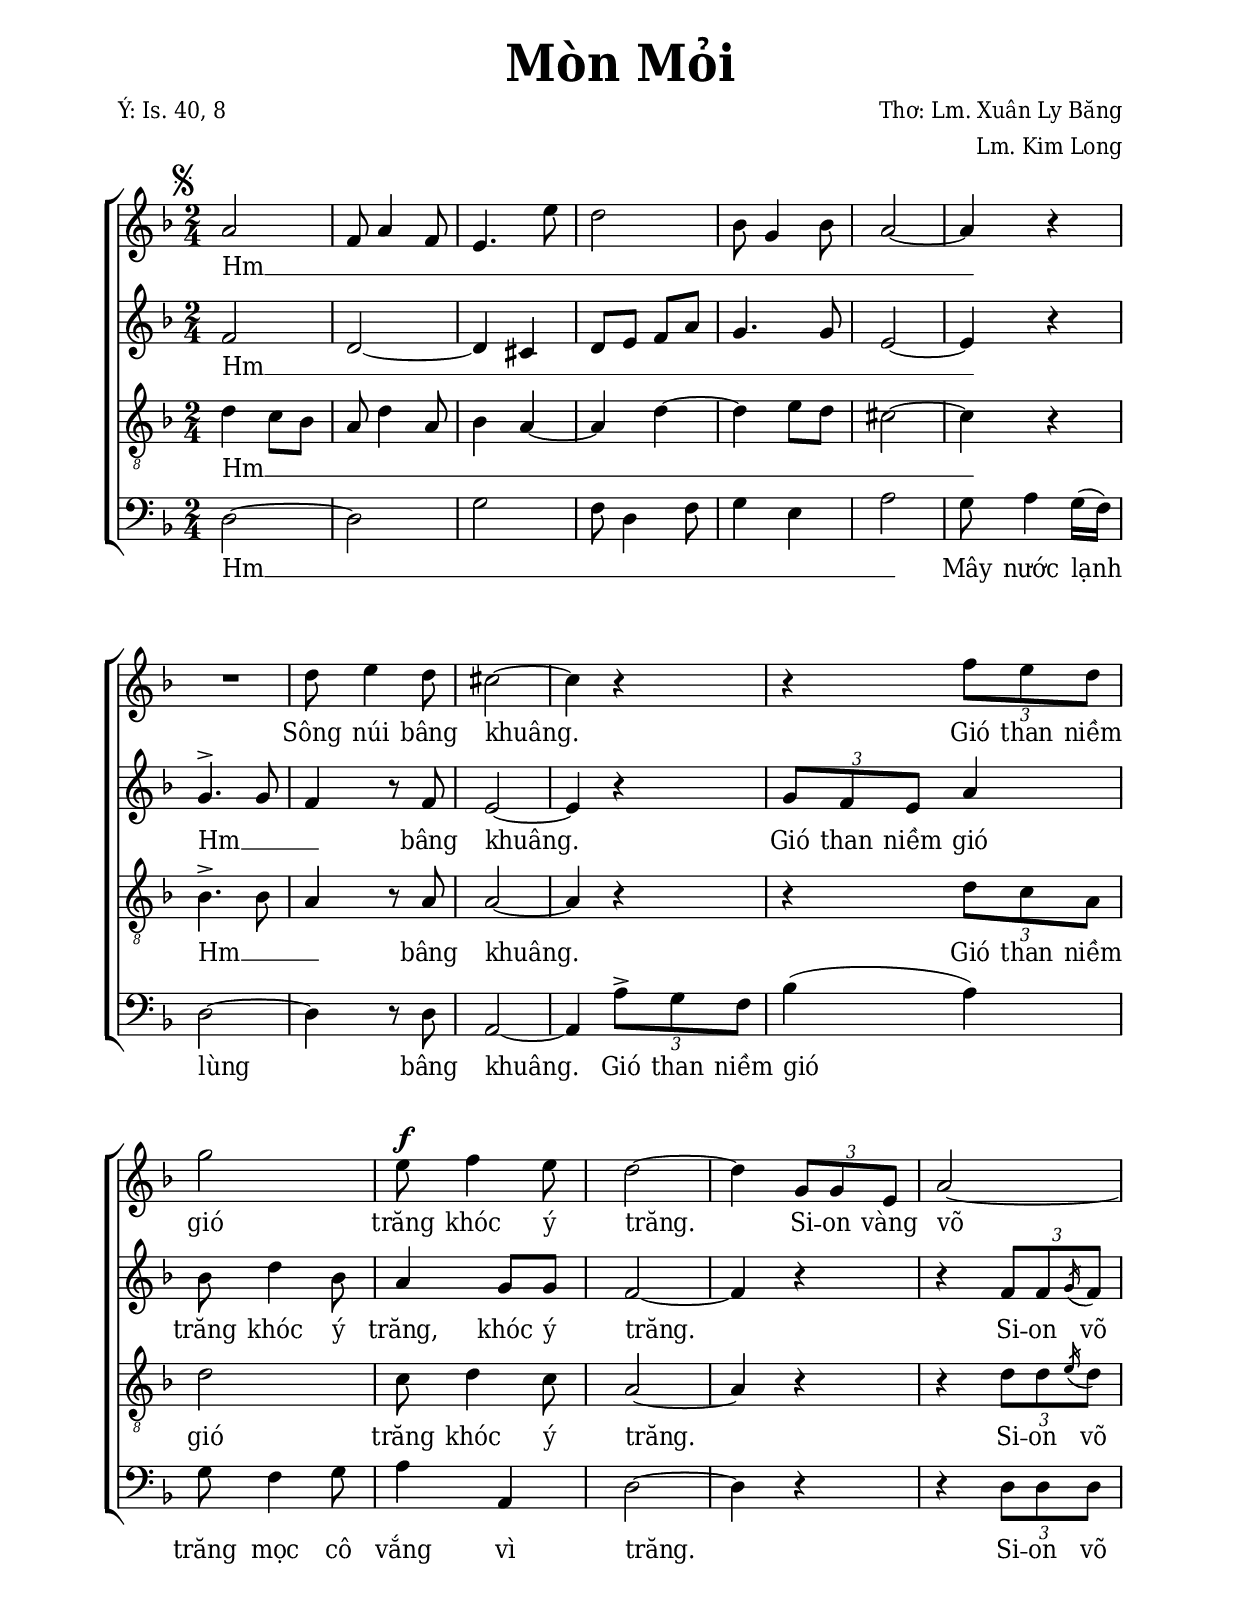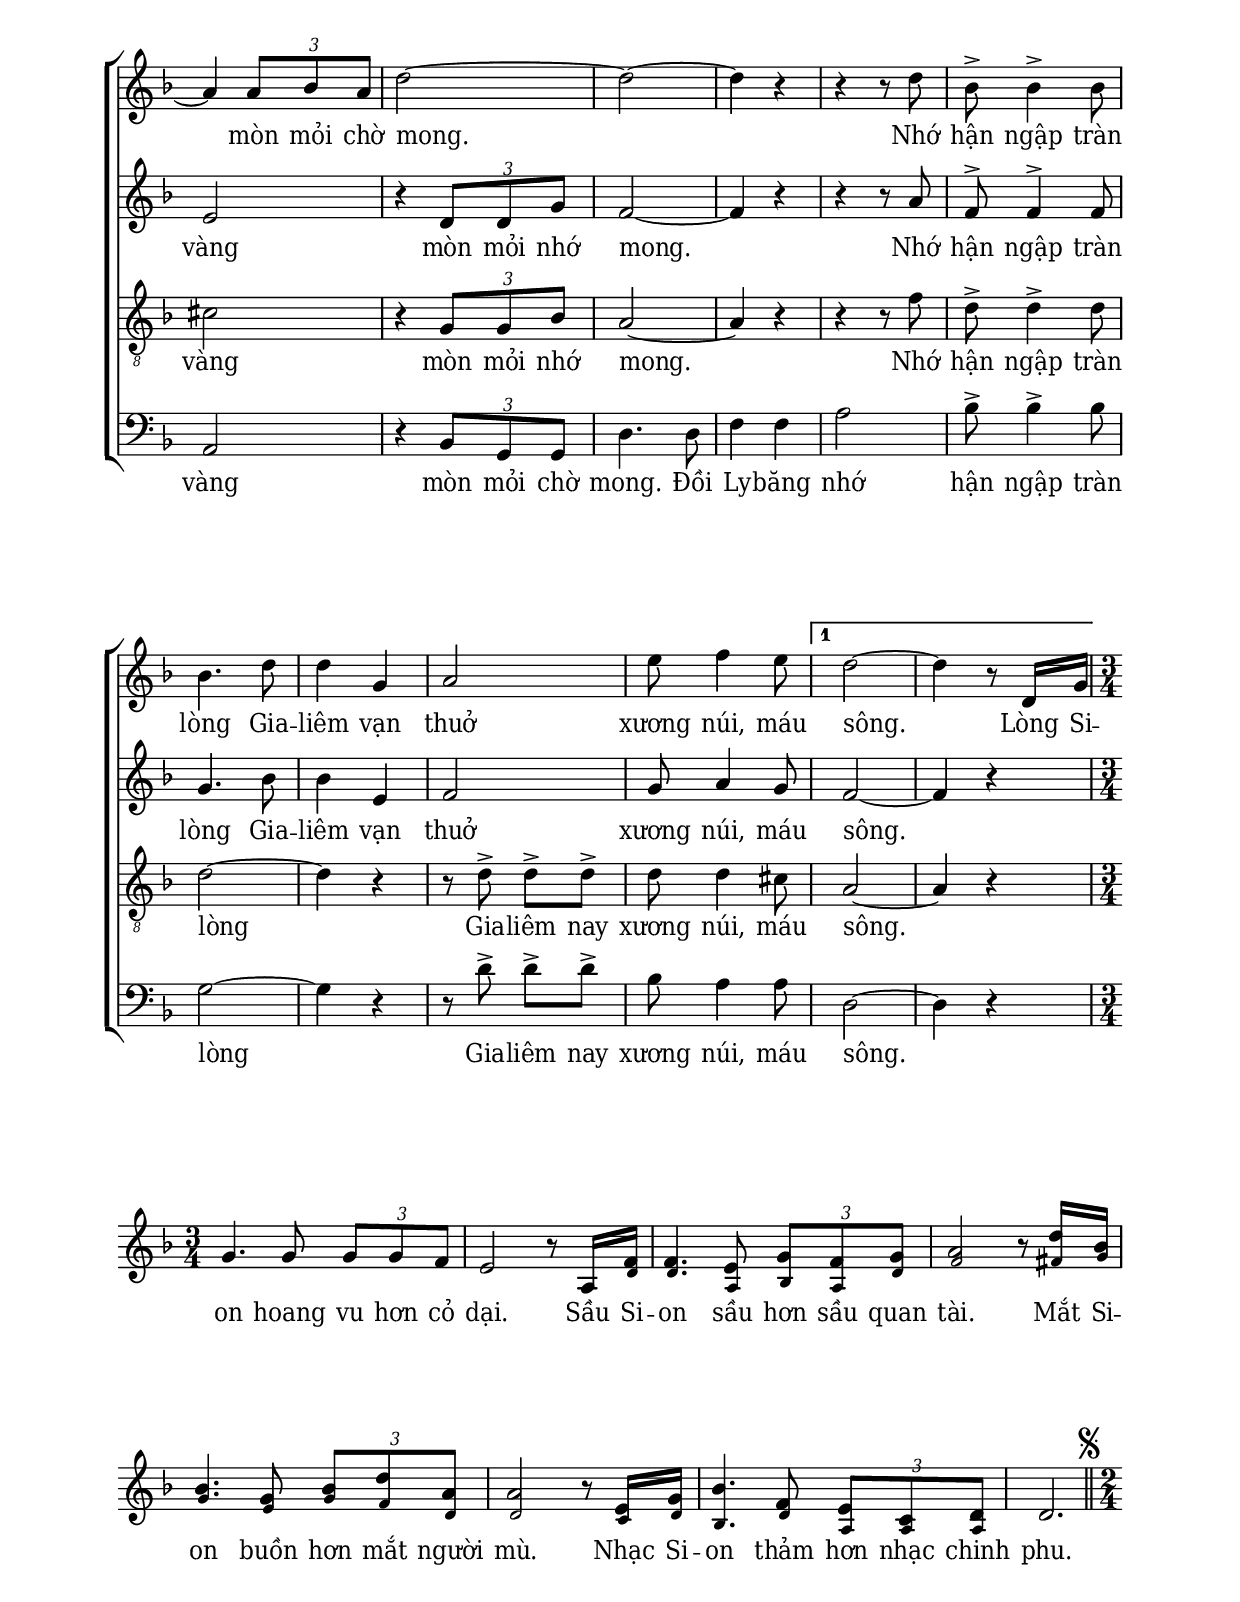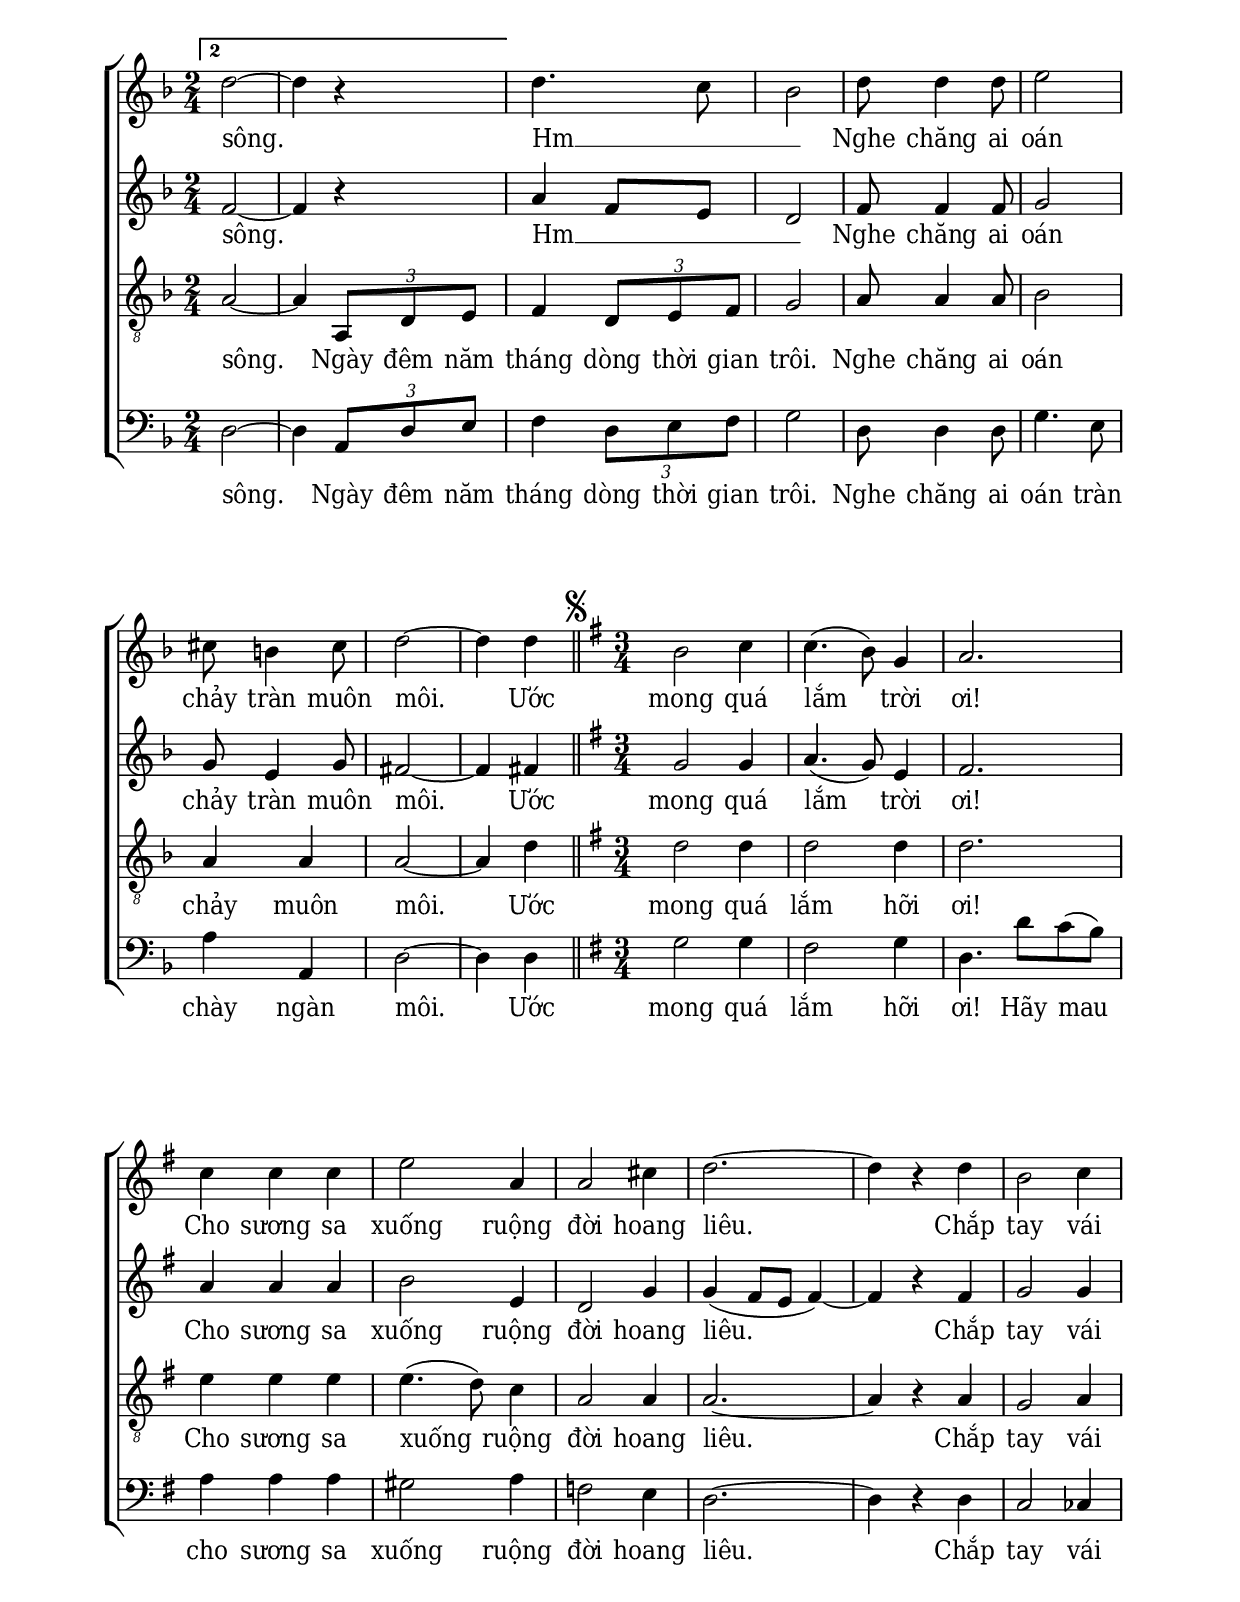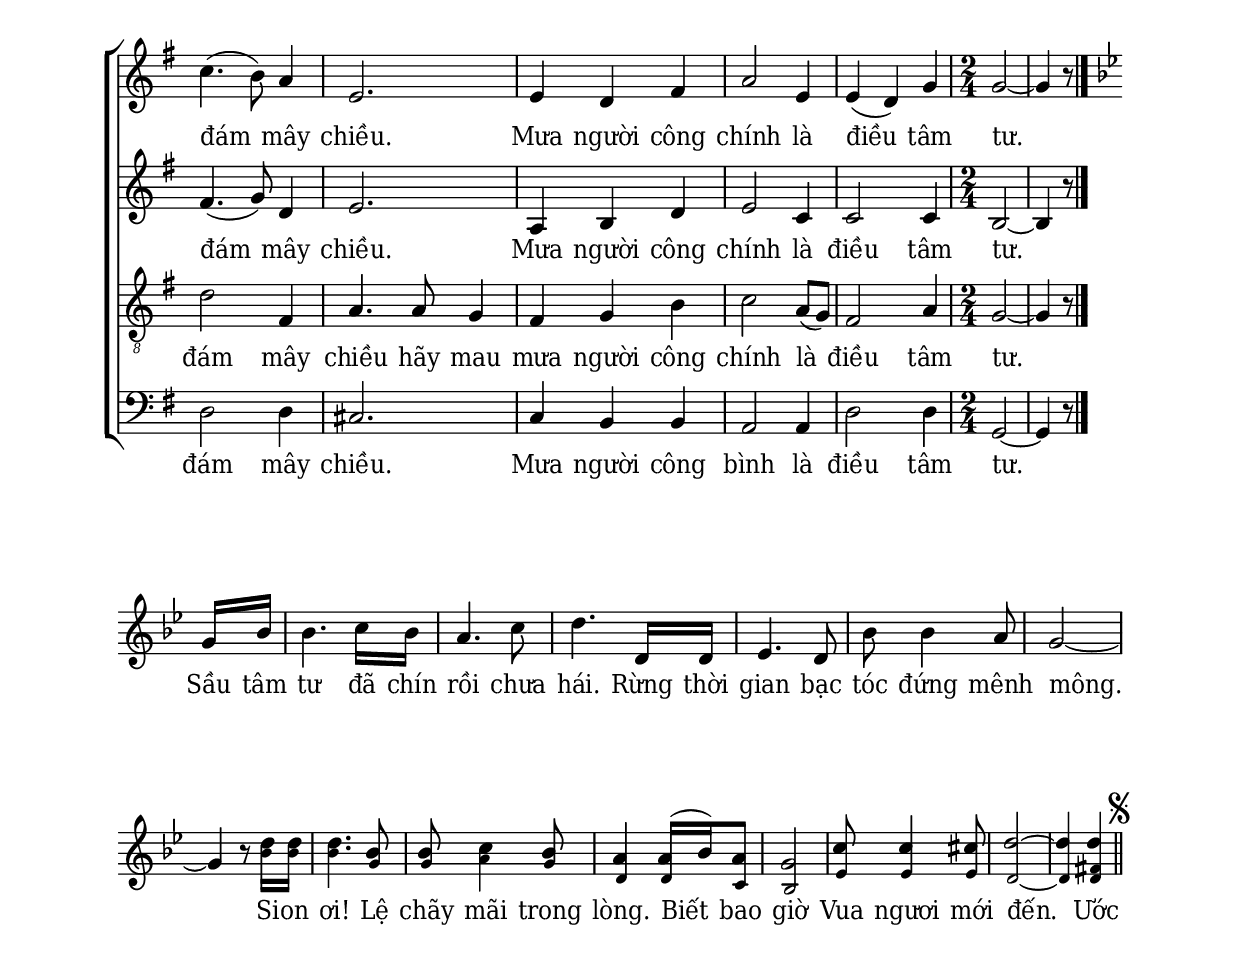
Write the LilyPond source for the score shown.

% Cài đặt chung
\version "2.22.1"
\include "english.ly"

\header {
  title = \markup { \fontsize #3 "Mòn Mỏi" }
  poet = "Ý: Is. 40, 8"
  composer = "Thơ: Lm. Xuân Ly Băng"
  arranger = "Lm. Kim Long"
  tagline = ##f
}

% Đổi kích thước nốt cho bè phụ
notBePhu =
#(define-music-function (font-size music) (number? ly:music?)
   (for-some-music
     (lambda (m)
       (if (music-is-of-type? m 'rhythmic-event)
           (begin
             (set! (ly:music-property m 'tweaks)
                   (cons `(font-size . ,font-size)
                         (ly:music-property m 'tweaks)))
             #t)
           #f))
     music)
   music)

% Nhạc
nhacDiepKhucSop = \relative c'' {
  \set Staff.printKeyCancellation = ##f
  \once \override Score.RehearsalMark.font-size = #0.1
  \mark \markup { \musicglyph #"scripts.segno" }
  a2 |
  f8 a4 f8 |
  e4. e'8 |
  d2 |
  bf8 g4 bf8 |
  a2 ~ |
  a4 r |
  R2
  d8 e4 d8 |
  cs2 ~ |
  cs4 r |
  r \tuplet 3/2 { f8 e d } |
  g2 |
  e8 ^\f f4 e8 |
  d2 ~ |
  d4 \tuplet 3/2 { g,8 g e } |
  a2 ~ |
  a4 \tuplet 3/2 { a8 bf a } |
  d2 ~ |
  d ~ |
  d4 r |
  r r8 d |
  bf ^> bf4 ^> bf8 |
  bf4. d8 |
  d4 g, |
  a2 |
  e'8 f4 e8 |
  \set Score.repeatCommands = #'((volta "1"))
  d2 ~ |
  d4 r8 d,16 g |
  \set Score.repeatCommands = #'((volta #f))
  \break
  
  \time 3/4
  g4. g8 \tuplet 3/2 { g g f } |
  e2 r8
  a,16
  <<
    {
      f' |
      f4. e8 \tuplet 3/2 { g8 f g } |
      a2 r8 d16 bf |
      bf4. g8 \tuplet 3/2 { bf d a } |
      a2 r8 e16 g |
      bf4. f8 \tuplet 3/2 { e c d }
    }
    \notBePhu -2 {
      d16 |
      d4. a8 \tuplet 3/2 { bf a d } |
      f2 r8 fs16 g |
      g4. e8 \tuplet 3/2 { g f d } |
      d2 r8 c16 d |
      bf4. d8 \tuplet 3/2 { a8 a a }
    }
  >>
  \once \override Score.RehearsalMark.font-size = #0.1
  \tweak extra-offset #'(8 . 0)
  \mark \markup { \musicglyph #"scripts.segno" }
  d2.
  \bar "||" 
  \break
  
  \time 2/4
  \set Score.repeatCommands = #'((volta "2"))
  d'2 ~ |
  d4 r |
  \set Score.repeatCommands = #'((volta #f))
  d4. c8 |
  bf2 |
  d8 d4 d8 |
  e2 |
  cs8 b!4 cs8 |
  d2 ~ |
  d4 d \bar "||"
  \once \override Score.RehearsalMark.font-size = #0.1
  \mark \markup { \musicglyph #"scripts.segno" }
  
  \time 3/4
  \key g \major
  b2 c4 |
  c4. (b8) g4 |
  a2. |
  c4 c c |
  e2 a,4 |
  a2 cs4 |
  d2. ~ |
  d4 r d |
  b2 c4 |
  c4. (b8) a4 |
  e2. |
  e4 d fs |
  a2 e4 |
  e (d) g |
  
  \time 2/4
  g2 ~ |
  g4 r8 \bar "|." \break
  
  \key bf \major
  g16 bf |
  bf4. c16 bf |
  a4. c8 |
  d4. d,16 d |
  ef4. d8 |
  bf' bf4 a8 |
  g2 ~ |
  g4 r8
  <<
    {
      d'16 d |
      d4. bf8 |
      bf c4 bf8 |
      a4 a16 ^([bf) a8] |
      g2 |
      c8 c4 cs8 |
      d2 ~ |
      d4 d
    }
    \notBePhu -2 {
      bf16 bf |
      bf4. g8 |
      g a4 g8 |
      d4 d8 [c] |
      bf2 |
      ef8 ef4 ef8 |
      d2 ~ |
      d4 <fs d>
    }
  >>
  \once \override Score.RehearsalMark.font-size = #0.1
  \mark \markup { \musicglyph #"scripts.segno" }
  \bar "||"
}

nhacDiepKhucAlto = \relative c' {
  \set Staff.printKeyCancellation = ##f
  f2 |
  d2 ~ |
  d4 cs |
  d8 e f a |
  g4. g8 |
  e2 ~ |
  e4 r |
  g4. ^> g8 |
  f4 r8 f |
  e2 ~ |
  e4 r |
  \tuplet 3/2 { g8 f e } a4 |
  bf8 d4 bf8 |
  a4 g8 g |
  f2 ~ |
  f4 r |
  r \tuplet 3/2 { f8 f \slashedGrace { g16 ( } f8) } |
  e2 |
  r4 \tuplet 3/2 { d8 d g } |
  f2 ~ |
  f4 r |
  r r8 a |
  f8 ^> f4 ^> f8 |
  g4. bf8 |
  bf4 e, |
  f2 |
  g8 a4 g8 |
  f2 ~ |
  f4 r
  
  \time 3/4
  R2.*8
  
  \time 2/4
  f2 ~ |
  f4 r |
  a f8 e |
  d2 |
  f8 f4 f8 |
  g2 |
  g8 e4 g8 |
  fs2 ~ |
  fs4 fs |
  
  \time 3/4
  \key g \major
  g2 g4 |
  a4. (g8) e4 |
  fs2. |
  a4 a a |
  b2 e,4 |
  d2 g4 |
  g (fs8 e fs4) ~ |
  fs r fs |
  g2 g4 |
  fs4. (g8) d4 |
  e2. |
  a,4 b d |
  e2 c4 |
  c2 c4 |
  
  \time 2/4
  b2 ~ |
  b4 r8
}

nhacDiepKhucTenor = \relative c' {
  \set Staff.printKeyCancellation = ##f
  d4 c8 bf |
  a d4 a8 |
  bf4 a ~ |
  a d ~ |
  d e8 d |
  cs2 ~ |
  cs4 r |
  bf4. ^> bf8 |
  a4 r8 a |
  a2 ~ |
  a4 r |
  r \tuplet 3/2 { d8 c a } |
  d2 |
  c8 d4 c8 |
  a2 ~ |
  a4 r |
  r \tuplet 3/2 { d8 d \slashedGrace { e16 (} d8) } |
  cs2 |
  r4 \tuplet 3/2 { g8 g bf } |
  a2 ~ |
  a4 r |
  r r8 f' |
  d ^> d4 ^> d8 |
  d2 ~ |
  d4 r |
  r8 d ^> d ^> d ^> |
  d d4 cs8 |
  a2 ~ |
  a4 r |
  
  \time 3/4
  R2.*8
  
  \time 2/4
  a2 ~ |
  a4 \tuplet 3/2 { a,8 d e } |
  f4 \tuplet 3/2 { d8 e f } |
  g2 |
  a8 a4 a8 |
  bf2 |
  a4 a |
  a2 ~ |
  a4 d |
  
  \time 3/4
  \key g \major
  d2 d4 |
  d2 d4 |
  d2. |
  e4 e e |
  e4. (d8) c4 |
  a2 a4 |
  a2. ~ |
  a4 r a |
  g2 a4 |
  d2 fs,4 |
  a4. a8 g4 |
  fs4 g b |
  c2 a8 (g) |
  fs2 a4 |
  
  \time 2/4 g2 ~ |
  g4 r8
}

nhacDiepKhucBas = \relative c {
  \set Staff.printKeyCancellation = ##f
  d2 ~ |
  d |
  g |
  f8 d4 f8 |
  g4 e |
  a2 |
  g8 a4 g16 (f) |
  d2 ~ |
  d4 r8 d |
  a2 ~ |
  a4 \tuplet 3/2 { a'8 ^> g f } |
  bf4 (a) |
  g8 f4 g8 |
  a4 a, |
  d2 ~ |
  d4 r |
  r \tuplet 3/2 { d8 d d } |
  a2 |
  r4 \tuplet 3/2 { bf8 g g } |
  d'4. d8 |
  f4 f |
  a2 |
  bf8 ^> bf4 ^> bf8 |
  g2 ~ |
  g4 r |
  r8 d' ^> d ^> d ^> |
  bf8 a4 a8 |
  d,2 ~ |
  d4 r |
  
  \time 3/4
  R2.*8
  
  \time 2/4
  d2 ~ |
  d4 \tuplet 3/2 { a8 d e } |
  f4 \tuplet 3/2 { d8 e f } |
  g2 |
  d8 d4 d8 |
  g4. e8 |
  a4 a, |
  d2 ~ |
  d4 d |
  
  \time 3/4
  \key g \major
  g2 g4 |
  fs2 g4 |
  d4. d'8 c (b) |
  a4 a a |
  gs2 a4 |
  f!2 e4 |
  d2. ~ |
  d4 r d |
  c2 cf4 |
  d2 d4 |
  cs2. |
  c4 b b |
  a2 a4 |
  d2 d4 |
  
  \time 2/4
  g,2 ~ |
  g4 r8
}

% Lời
loiDiepKhucSop = \lyricmode {
  Hm __ \repeat unfold 10 { _ }
  Sông núi bâng khuâng.
  Gió than niềm gió trăng khóc ý trăng.
  Si -- on vàng võ mòn mỏi chờ mong.
  Nhớ hận ngập tràn lòng Gia -- liêm vạn thuở xương núi,
  máu sông.
  Lòng Si -- on hoang vu hơn cỏ dại.
  Sầu Si -- on sầu hơn sầu quan tài.
  Mắt Si -- on buồn hơn mắt người mù.
  Nhạc Si -- on thảm hơn nhạc chinh phu.
  sông.
  Hm __ \repeat unfold 2 { _ }
  Nghe chăng ai oán chảy tràn muôn môi.
  Ước mong quá lắm trời ơi!
  Cho sương sa xuống ruộng đời hoang liêu.
  Chắp tay vái đám mây chiều.
  Mưa người công chính là điều tâm tư.
  Sầu tâm tư đã chín rồi chưa hái.
  Rừng thời gian bạc tóc đứng mênh mông.
  Si -- on ơi! Lệ chãy mãi trong lòng.
  Biết bao giờ Vua ngươi mới đến. Ước
}

loiDiepKhucAlto = \lyricmode {
  Hm __ \repeat unfold 9 { _ }
  Hm __ _ _ bâng khuâng.
  Gió than niềm gió trăng khóc ý trăng, khóc ý trăng.
  Si -- on võ vàng mòn mỏi nhớ mong.
  Nhớ hận ngập tràn lòng Gia -- liêm vạn thuở xương núi, máu sông.
  sông.
  Hm __ \repeat unfold 3 { _ }
  Nghe chăng ai oán chảy tràn muôn môi.
  Ước mong quá lắm trời ơi!
  Cho sương sa xuống ruộng đời hoang liêu.
  Chắp tay vái đám mây chiều.
  Mưa người công chính là điều tâm tư.
}

loiDiepKhucTenor = \lyricmode {
  Hm __ \repeat unfold 11 { _ }
  Hm __ _ _ bâng khuâng.
  Gió than niềm gió trăng khóc ý trăng.
  Si -- on võ vàng mòn mỏi nhớ mong.
  Nhớ hận ngập tràn lòng Gia -- liêm nay xương núi, máu sông.
  sông.
  Ngày đêm năm tháng dòng thời gian trôi.
  Nghe chăng ai oán chảy muôn môi.
  Ước mong quá lắm hỡi ơi!
  Cho sương sa xuống ruộng đời hoang liêu.
  Chắp tay vái đám mây chiều
  hãy mau mưa người công chính là điều tâm tư.
}

loiDiepKhucBas = \lyricmode {
  Hm __ \repeat unfold 7 { _ }
  Mây nước lạnh lùng bâng khuâng.
  Gió than niềm gió trăng mọc cô vắng vì trăng.
  Si -- on võ vàng mòn mỏi chờ mong.
  Đồi Ly -- băng nhớ hận ngập tràn lòng Gia -- liêm
  nay xương núi, máu sông.
  sông.
  Ngày đêm năm tháng dòng thời gian trôi.
  Nghe chăng ai oán tràn chày ngàn môi.
  Ước mong quá lắm hỡi ơi!
  Hãy mau cho sương sa xuống ruộng đời hoang liêu.
  Chắp tay vái đám mây chiều.
  Mưa người công bình là điều tâm tư.
}

% Dàn trang
\paper {
  #(set-paper-size "a4")
  top-margin = 15\mm
  bottom-margin = 20\mm
  left-margin = 20\mm
  right-margin = 20\mm
  indent = #0
  #(define fonts
    (make-pango-font-tree
      "Deja Vu Serif Condensed"
      "Deja Vu Serif Condensed"
      "Deja Vu Serif Condensed"
      (/ 20 20)))
  print-page-number = #f
  %page-count = #4
  %ragged-bottom = ##f
}

TongNhip = {
  \key f \major \time 2/4
  \set Timing.beamExceptions = #'()
  \set Timing.baseMoment = #(ly:make-moment 1/4)
  \set Timing.beatStructure = #'(1 1)
}

\score {
  \new ChoirStaff <<
    \new Staff <<
        \clef treble
        \new Voice = beSop {
          \TongNhip \nhacDiepKhucSop
        }
      \new Lyrics \lyricsto beSop \loiDiepKhucSop
    >>
    \new Staff <<
        \clef treble
        \new Voice = beAlto {
          \TongNhip \nhacDiepKhucAlto
        }
      \new Lyrics \lyricsto beAlto \loiDiepKhucAlto
    >>
    \new Staff <<
        \clef "violin_8"
        \new Voice = beTenor {
          \TongNhip \nhacDiepKhucTenor
        }
      \new Lyrics \lyricsto beTenor \loiDiepKhucTenor
    >>
    \new Staff <<
        \clef "bass"
        \new Voice = beBas {
          \TongNhip \nhacDiepKhucBas
        }
      \new Lyrics \lyricsto beBas \loiDiepKhucBas
    >>
  >>
  \layout {
    \override Lyrics.LyricSpace.minimum-distance = #1
    \override Score.BarNumber.break-visibility = ##(#f #f #f)
    \override Score.SpacingSpanner.uniform-stretching = ##t
    \context {
      \Staff \RemoveEmptyStaves
      \override VerticalAxisGroup.remove-first = ##t
    }
  }
}
